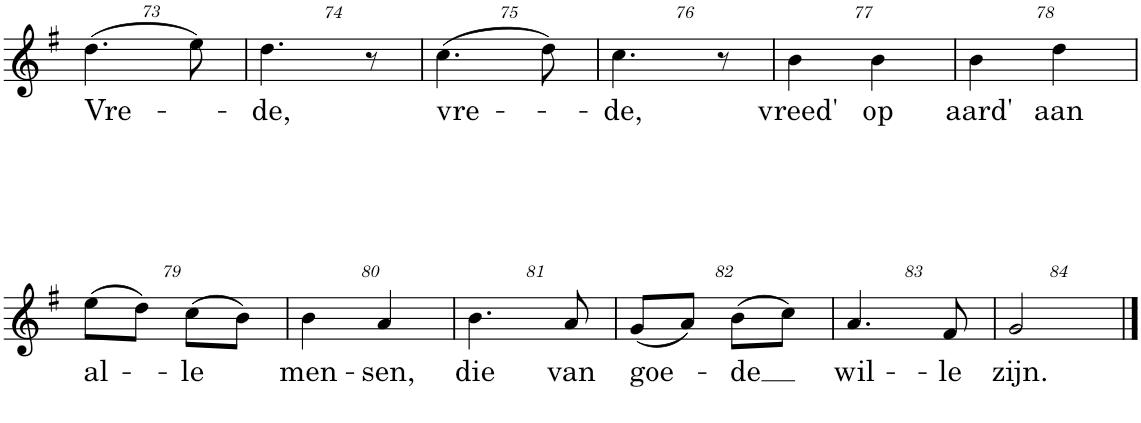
**kern	**text
*part1	*part1
*staff1	*staff1
*I"Soprano	*
!!LO:PB:g=z
*clefG2	*
*k[f#]	*
*M2/4	*
=73	=73
!	!LO:LY:b
(4.dd\	Vre-
8ee\)	.
=74	=74
!	!LO:LY:b
4.dd\	-de,
8r	.
=75	=75
!	!LO:LY:b
(4.cc\	vre-
8dd\)	.
=76	=76
!	!LO:LY:b
4.cc\	-de,
8r	.
=77	=77
!	!LO:LY:b
4b\	vreed'
!	!LO:LY:b
4b\	op
=78	=78
!	!LO:LY:b
4b\	aard'
!	!LO:LY:b
4dd\	aan
!!LO:LB:g=z
=79	=79
!	!LO:LY:b
(8ee\L	al-
8dd\J)	.
!	!LO:LY:b
(8cc\L	-le
8b\J)	.
=80	=80
!	!LO:LY:b
4b\	men-
!	!LO:LY:b
4a/	-sen,
=81	=81
!	!LO:LY:b
4.b\	die
!	!LO:LY:b
8a/	van
=82	=82
!	!LO:LY:b
(8g/L	goe-
8a/J)	.
!	!LO:LY:b
(8b\L	-de
8cc\J)	.
=83	=83
!	!LO:LY:b
4.a/	wil-
!	!LO:LY:b
8f#/	-le
=84	=84
!	!LO:LY:b
2g/	zijn.
==	==
*-	*-
